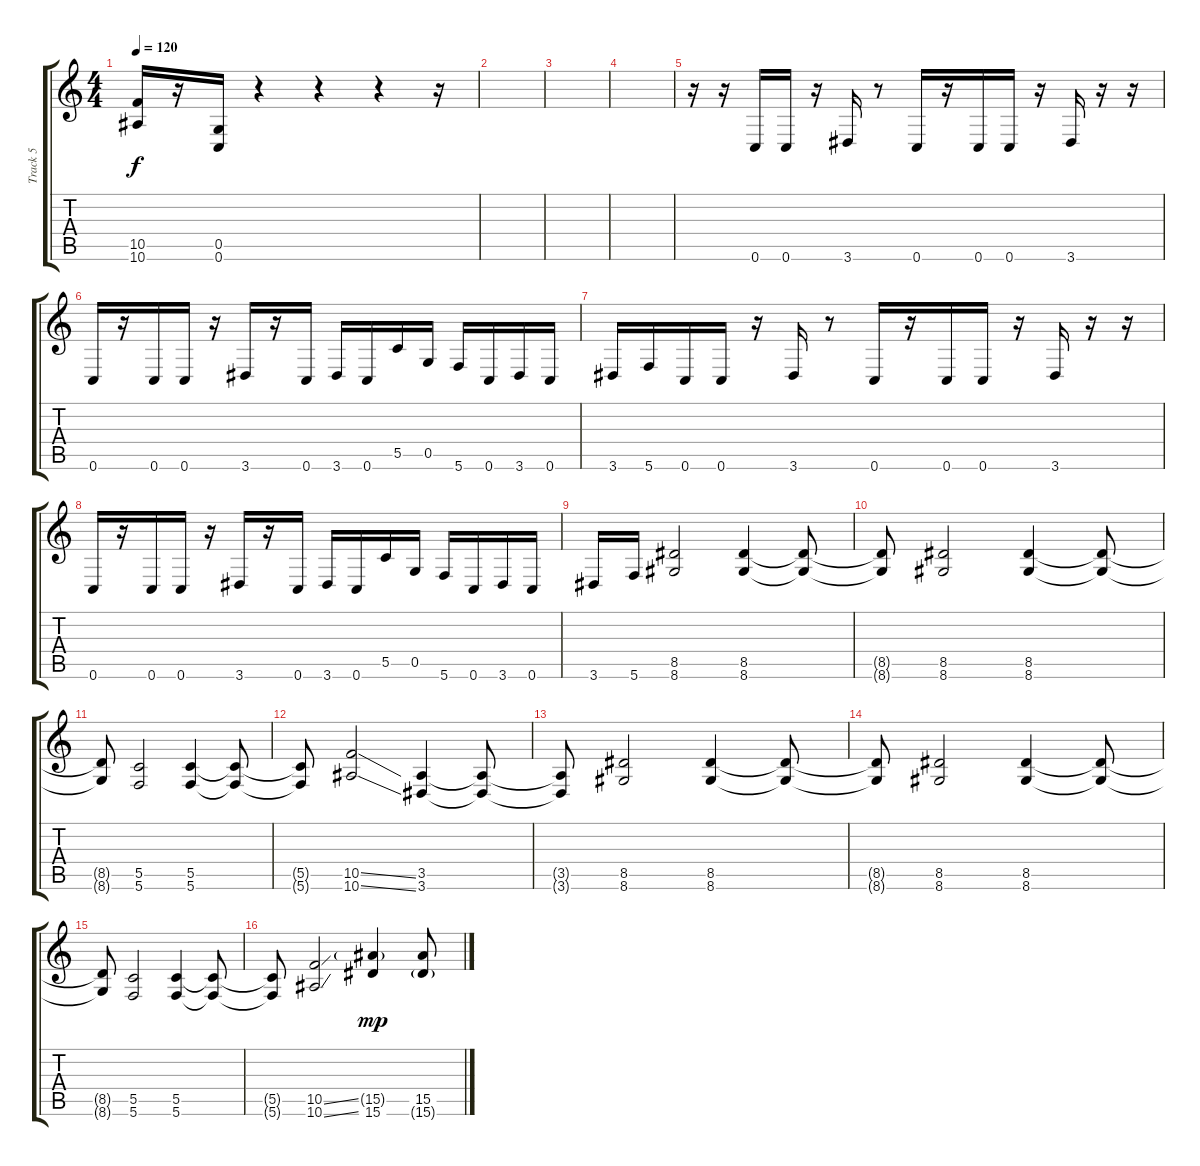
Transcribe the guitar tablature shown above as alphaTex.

\track ("Track 5" "Track 5") {instrument distortionguitar}
\staff {score tabs}
\tuning (D4 A3 F3 C3 G2 C2) {hide}
\ts (4 4)
\tempo 120
\clef g2
\ks c
(10.5{t} 10.6{t}).16{dy f} r.16 (0.5 0.6).16 r.4 r.4 r.4 r.16 |
|
|
|
r.16 r.16 0.6.16 0.6.16 r.16 3.6.16 r.8 0.6.16 r.16 0.6.16 0.6.16 r.16 3.6.16 r.16 r.16 |
0.6.16 r.16 0.6.16 0.6.16 r.16 3.6.16 r.16 0.6.16 3.6.16 0.6.16 5.5.16 0.5.16 5.6.16 0.6.16 3.6.16 0.6.16 |
3.6.16 5.6.16 0.6.16 0.6.16 r.16 3.6.16 r.8 0.6.16 r.16 0.6.16 0.6.16 r.16 3.6.16 r.16 r.16 |
0.6.16 r.16 0.6.16 0.6.16 r.16 3.6.16 r.16 0.6.16 3.6.16 0.6.16 5.5.16 0.5.16 5.6.16 0.6.16 3.6.16 0.6.16 |
3.6.16 5.6.16 (8.5 8.6).2 (8.5 8.6).4 (8.5{t} 8.6{t}).8 |
(8.5{t} 8.6{t}).8 (8.5 8.6).2 (8.5 8.6).4 (8.5{t} 8.6{t}).8 |
(8.5{t} 8.6{t}).8 (5.5 5.6).2 (5.5 5.6).4 (5.5{t} 5.6{t}).8 |
(5.5{t} 5.6{t}).8 (10.5{ss} 10.6{ss}).2 (3.5 3.6).4 (3.5{t} 3.6{t}).8 |
(3.5{t} 3.6{t}).8 (8.5 8.6).2 (8.5 8.6).4 (8.5{t} 8.6{t}).8 |
(8.5{t} 8.6{t}).8 (8.5 8.6).2 (8.5 8.6).4 (8.5{t} 8.6{t}).8 |
(8.5{t} 8.6{t}).8 (5.5 5.6).2 (5.5 5.6).4 (5.5{t} 5.6{t}).8 |
(5.5{t} 5.6{t}).8 (10.5{ss} 10.6{ss}).2 (15.5{g} 15.6).4{dy mp} (15.5 15.6{g}).8
